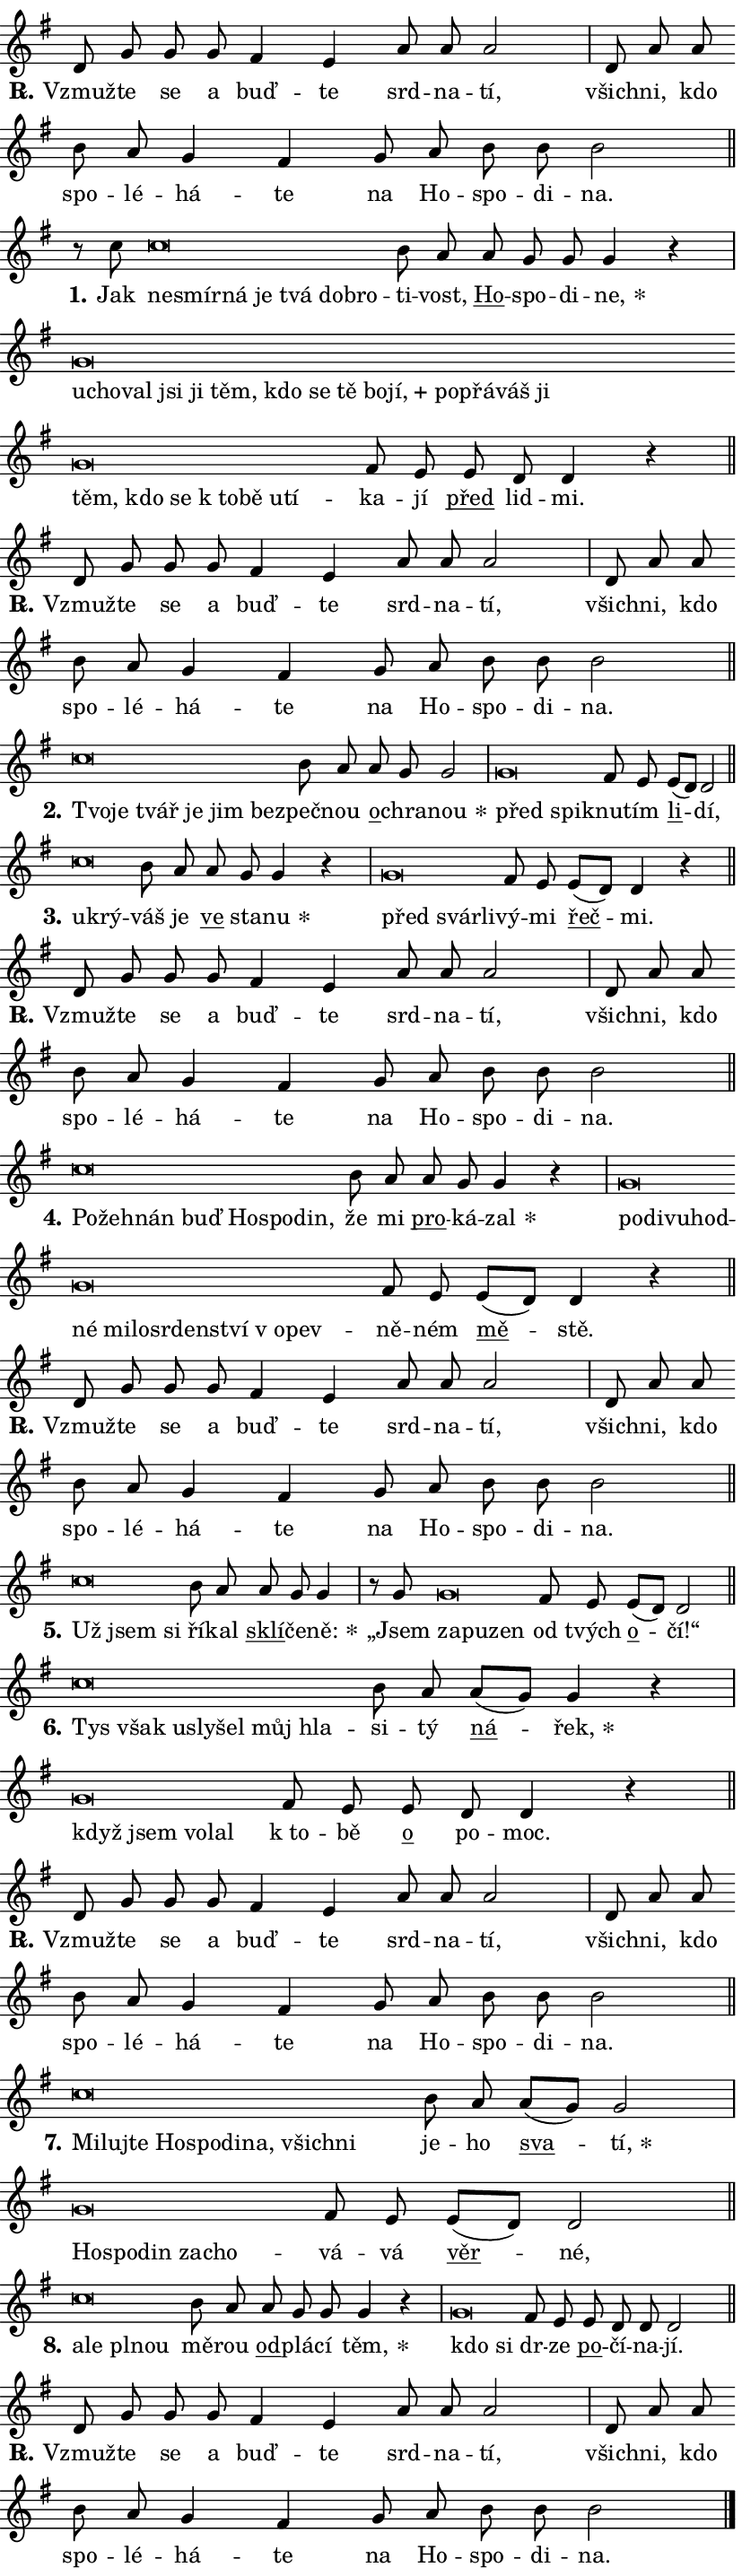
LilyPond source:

\version "2.24.0"
\header { tagline = "" }
\paper {
  indent = 0\cm
  top-margin = 0\cm
  right-margin = 0.13\cm % to fit lyric hyphens
  bottom-margin = 0\cm
  left-margin = 0\cm
  paper-width = 14\cm
  page-breaking = #ly:one-page-breaking
  system-system-spacing.basic-distance = #11
  score-system-spacing.basic-distance = #11
  ragged-last = ##f
}


%% Author: Thomas Morley
%% https://lists.gnu.org/archive/html/lilypond-user/2020-05/msg00002.html
#(define (line-position grob)
"Returns position of @var[grob} in current system:
   @code{'start}, if at first time-step
   @code{'end}, if at last time-step
   @code{'middle} otherwise
"
  (let* ((col (ly:item-get-column grob))
         (ln (ly:grob-object col 'left-neighbor))
         (rn (ly:grob-object col 'right-neighbor))
         (col-to-check-left (if (ly:grob? ln) ln col))
         (col-to-check-right (if (ly:grob? rn) rn col))
         (break-dir-left
           (and
             (ly:grob-property col-to-check-left 'non-musical #f)
             (ly:item-break-dir col-to-check-left)))
         (break-dir-right
           (and
             (ly:grob-property col-to-check-right 'non-musical #f)
             (ly:item-break-dir col-to-check-right))))
        (cond ((eqv? 1 break-dir-left) 'start)
              ((eqv? -1 break-dir-right) 'end)
              (else 'middle))))

#(define (tranparent-at-line-position vctor)
  (lambda (grob)
  "Relying on @code{line-position} select the relevant enry from @var{vctor}.
Used to determine transparency,"
    (case (line-position grob)
      ((end) (not (vector-ref vctor 0)))
      ((middle) (not (vector-ref vctor 1)))
      ((start) (not (vector-ref vctor 2))))))

noteHeadBreakVisibility =
#(define-music-function (break-visibility)(vector?)
"Makes @code{NoteHead}s transparent relying on @var{break-visibility}"
#{
  \override NoteHead.transparent =
    #(tranparent-at-line-position break-visibility)
#})

#(define delete-ledgers-for-transparent-note-heads
  (lambda (grob)
    "Reads whether a @code{NoteHead} is transparent.
If so this @code{NoteHead} is removed from @code{'note-heads} from
@var{grob}, which is supposed to be @code{LedgerLineSpanner}.
As a result ledgers are not printed for this @code{NoteHead}"
    (let* ((nhds-array (ly:grob-object grob 'note-heads))
           (nhds-list
             (if (ly:grob-array? nhds-array)
                 (ly:grob-array->list nhds-array)
                 '()))
           ;; Relies on the transparent-property being done before
           ;; Staff.LedgerLineSpanner.after-line-breaking is executed.
           ;; This is fragile ...
           (to-keep
             (remove
               (lambda (nhd)
                 (ly:grob-property nhd 'transparent #f))
               nhds-list)))
      ;; TODO find a better method to iterate over grob-arrays, similiar
      ;; to filter/remove etc for lists
      ;; For now rebuilt from scratch
      (set! (ly:grob-object grob 'note-heads)  '())
      (for-each
        (lambda (nhd)
          (ly:pointer-group-interface::add-grob grob 'note-heads nhd))
        to-keep))))

squashNotes = {
  \override NoteHead.X-extent = #'(-0.2 . 0.2)
  \override NoteHead.Y-extent = #'(-0.75 . 0)
  \override NoteHead.stencil =
    #(lambda (grob)
       (let ((pos (ly:grob-property grob 'staff-position)))
         (begin
           (if (< pos -7) (display "ERROR: Lower brevis then expected\n") (display ""))
           (if (<= pos -6) ly:text-interface::print ly:note-head::print))))
}
unSquashNotes = {
  \revert NoteHead.X-extent
  \revert NoteHead.Y-extent
  \revert NoteHead.stencil
}

hideNotes = \noteHeadBreakVisibility #begin-of-line-visible
unHideNotes = \noteHeadBreakVisibility #all-visible

% work-around for resetting accidentals
% https://lilypond.org/doc/v2.23/Documentation/notation/displaying-rhythms#unmetered-music
cadenzaMeasure = {
  \cadenzaOff
  \partial 1024 s1024
  \cadenzaOn
}

#(define-markup-command (accent layout props text) (markup?)
  "Underline accented syllable"
  (interpret-markup layout props
    #{\markup \override #'(offset . 4.3) \underline { #text }#}))

responsum = \markup \concat {
  "R" \hspace #-1.05 \path #0.1 #'((moveto 0 0.07) (lineto 0.9 0.8)) \hspace #0.05 "."
}

spaceSize = #0.6828661417322834 % exact space size for TeX Gyre Schola

\layout {
  \context {
    \Staff
    \remove "Time_signature_engraver"
    \override LedgerLineSpanner.after-line-breaking = #delete-ledgers-for-transparent-note-heads
  }
  \context {
    \Lyrics {
      \override LyricSpace.minimum-distance = \spaceSize
      \override LyricText.font-name = #"TeX Gyre Schola"
      \override LyricText.font-size = 1
      \override StanzaNumber.font-name = #"TeX Gyre Schola Bold"
      \override StanzaNumber.font-size = 1
    }
  }
  \context {
    \Score 
    \override NoteHead.text =
      #(lambda (grob) 
        (let ((pos (ly:grob-property grob 'staff-position)))
          #{\markup {
            \combine
              \halign #-0.55 \raise #(if (= pos -6) 0 0.5) \override #'(thickness . 2) \draw-line #'(3.2 . 0)
              \musicglyph "noteheads.sM1"
          }#}))
  }
}

% magnetic-lyrics.ily
%
%   written by
%     Jean Abou Samra <jean@abou-samra.fr>
%     Werner Lemberg <wl@gnu.org>
%
%   adapted by
%     Jiri Hon <jiri.hon@gmail.com>
%
% Version 2022-Apr-15

% https://www.mail-archive.com/lilypond-user@gnu.org/msg149350.html

#(define (Left_hyphen_pointer_engraver context)
   "Collect syllable-hyphen-syllable occurrences in lyrics and store
them in properties.  This engraver only looks to the left.  For
example, if the lyrics input is @code{foo -- bar}, it does the
following.

@itemize @bullet
@item
Set the @code{text} property of the @code{LyricHyphen} grob between
@q{foo} and @q{bar} to @code{foo}.

@item
Set the @code{left-hyphen} property of the @code{LyricText} grob with
text @q{foo} to the @code{LyricHyphen} grob between @q{foo} and
@q{bar}.
@end itemize

Use this auxiliary engraver in combination with the
@code{lyric-@/text::@/apply-@/magnetic-@/offset!} hook."
   (let ((hyphen #f)
         (text #f))
     (make-engraver
      (acknowledgers
       ((lyric-syllable-interface engraver grob source-engraver)
        (set! text grob)))
      (end-acknowledgers
       ((lyric-hyphen-interface engraver grob source-engraver)
        ;(when (not (grob::has-interface grob 'lyric-space-interface))
          (set! hyphen grob)));)
      ((stop-translation-timestep engraver)
       (when (and text hyphen)
         (ly:grob-set-object! text 'left-hyphen hyphen))
       (set! text #f)
       (set! hyphen #f)))))

#(define (lyric-text::apply-magnetic-offset! grob)
   "If the space between two syllables is less than the value in
property @code{LyricText@/.details@/.squash-threshold}, move the right
syllable to the left so that it gets concatenated with the left
syllable.

Use this function as a hook for
@code{LyricText@/.after-@/line-@/breaking} if the
@code{Left_@/hyphen_@/pointer_@/engraver} is active."
   (let ((hyphen (ly:grob-object grob 'left-hyphen #f)))
     (when hyphen
       (let ((left-text (ly:spanner-bound hyphen LEFT)))
         (when (grob::has-interface left-text 'lyric-syllable-interface)
           (let* ((common (ly:grob-common-refpoint grob left-text X))
                  (this-x-ext (ly:grob-extent grob common X))
                  (left-x-ext
                   (begin
                     ;; Trigger magnetism for left-text.
                     (ly:grob-property left-text 'after-line-breaking)
                     (ly:grob-extent left-text common X)))
                  ;; `delta` is the gap width between two syllables.
                  (delta (- (interval-start this-x-ext)
                            (interval-end left-x-ext)))
                  (details (ly:grob-property grob 'details))
                  (threshold (assoc-get 'squash-threshold details 0.2)))
             (when (< delta threshold)
               (let* (;; We have to manipulate the input text so that
                      ;; ligatures crossing syllable boundaries are not
                      ;; disabled.  For languages based on the Latin
                      ;; script this is essentially a beautification.
                      ;; However, for non-Western scripts it can be a
                      ;; necessity.
                      (lt (ly:grob-property left-text 'text))
                      (rt (ly:grob-property grob 'text))
                      (is-space (grob::has-interface hyphen 'lyric-space-interface))
                      (space (if is-space " " ""))
                      (extra-delta (if is-space spaceSize 0))
                      ;; Append new syllable.
                      (ltrt-space (if (and (string? lt) (string? rt))
                                (string-append lt space rt)
                                (make-concat-markup (list lt space rt))))
                      ;; Right-align `ltrt` to the right side.
                      (ltrt-space-markup (grob-interpret-markup
                               grob
                               (make-translate-markup
                                (cons (interval-length this-x-ext) 0)
                                (make-right-align-markup ltrt-space)))))
                 (begin
                   ;; Don't print `left-text`.
                   (ly:grob-set-property! left-text 'stencil #f)
                   ;; Set text and stencil (which holds all collected
                   ;; syllables so far) and shift it to the left.
                   (ly:grob-set-property! grob 'text ltrt-space)
                   (ly:grob-set-property! grob 'stencil ltrt-space-markup)
                   (ly:grob-translate-axis! grob (- (- delta extra-delta)) X))))))))))


#(define (lyric-hyphen::displace-bounds-first grob)
   ;; Make very sure this callback isn't triggered too early.
   (let ((left (ly:spanner-bound grob LEFT))
         (right (ly:spanner-bound grob RIGHT)))
     (ly:grob-property left 'after-line-breaking)
     (ly:grob-property right 'after-line-breaking)
     (ly:lyric-hyphen::print grob)))

squashThreshold = #0.4

\layout {
  \context {
    \Lyrics
    \consists #Left_hyphen_pointer_engraver
    \override LyricText.after-line-breaking =
      #lyric-text::apply-magnetic-offset!
    \override LyricHyphen.stencil = #lyric-hyphen::displace-bounds-first
    \override LyricText.details.squash-threshold = \squashThreshold
    \override LyricHyphen.minimum-distance = 0
    \override LyricHyphen.minimum-length = \squashThreshold
  }
}

squashText = \override LyricText.details.squash-threshold = 9999
unSquashText = \override LyricText.details.squash-threshold = \squashThreshold

leftText = \override LyricText.self-alignment-X = #LEFT
unLeftText = \revert LyricText.self-alignment-X

starOffset = #(lambda (grob) 
                (let ((x_offset (ly:self-alignment-interface::aligned-on-x-parent grob)))
                  (if (= x_offset 0) 0 (+ x_offset 1.2))))

star = #(define-music-function (syllable)(string?)
"Append star separator at the end of a syllable"
#{
  \once \override LyricText.X-offset = #starOffset
  \lyricmode { \markup {
    #syllable
    \override #'((font-name . "TeX Gyre Schola Bold")) \hspace #0.2 \lower #0.65 \larger "*"
  } }
#})

starAccent = #(define-music-function (syllable)(string?)
"Append star separator at the end of a syllable and make accent"
#{
  \once \override LyricText.X-offset = #starOffset
  \lyricmode { \markup {
    \accent #syllable
    \override #'((font-name . "TeX Gyre Schola Bold")) \hspace #0.2 \lower #0.65 \larger "*"
  } }
#})

breath = #(define-music-function (syllable)(string?)
"Append breathing indicator at the end of a syllable"
#{
  \lyricmode { \markup { #syllable "+" } }
#})

optionalBreath = #(define-music-function (syllable)(string?)
"Append optional breathing indicator at the end of a syllable"
#{
  \lyricmode { \markup { #syllable "(+)" } }
#})


\score {
    <<
        \new Voice = "melody" { \cadenzaOn \key g \major \relative { d'8 g g g fis4 e a8 a a2 \cadenzaMeasure \bar "|" d,8 a' a \bar "" b a \bar "" g4 fis \bar "" g8 a b b b2 \cadenzaMeasure \bar "||" \break } }
        \new Lyrics \lyricsto "melody" { \lyricmode { \set stanza = \responsum
Vzmuž -- te se a buď -- te srd -- na -- tí, všich -- ni, kdo spo -- lé -- há -- te na Ho -- spo -- di -- na. } }
    >>
    \layout {}
}

\score {
    <<
        \new Voice = "melody" { \cadenzaOn \key g \major \relative { r8 c''8 \squashNotes c\breve*1/16 \hideNotes \breve*1/16 \bar "" \breve*1/16 \bar "" \breve*1/16 \bar "" \breve*1/16 \bar "" \breve*1/16 \breve*1/16 \bar "" \unHideNotes \unSquashNotes b8 a \bar "" a g g g4 r \cadenzaMeasure \bar "|" \squashNotes g\breve*1/16 \hideNotes \breve*1/16 \bar "" \breve*1/16 \bar "" \breve*1/16 \bar "" \breve*1/16 \bar "" \breve*1/16 \bar "" \breve*1/16 \bar "" \breve*1/16 \bar "" \breve*1/16 \bar "" \breve*1/16 \bar "" \breve*1/16 \bar "" \breve*1/16 \bar "" \breve*1/16 \bar "" \breve*1/16 \bar "" \breve*1/16 \bar "" \breve*1/16 \bar "" \breve*1/16 \bar "" \breve*1/16 \bar "" \breve*1/16 \bar "" \breve*1/16 \bar "" \breve*1/16 \breve*1/16 \bar "" \unHideNotes \unSquashNotes fis8 e \bar "" e d d4 r \cadenzaMeasure \bar "||" \break } }
        \new Lyrics \lyricsto "melody" { \lyricmode { \set stanza = "1."
Jak \leftText ne -- \squashText smír -- ná je tvá dob -- ro -- \unLeftText \unSquashText ti -- vost, \markup \accent Ho -- spo -- di -- \star ne, \leftText u -- \squashText cho -- val jsi ji těm, kdo se tě bo -- \breath "jí," po -- přá -- váš ji těm, kdo se "k to" -- bě u -- tí -- \unLeftText \unSquashText ka -- jí \markup \accent před lid -- mi. } }
    >>
    \layout {}
}

\score {
    <<
        \new Voice = "melody" { \cadenzaOn \key g \major \relative { d'8 g g g fis4 e a8 a a2 \cadenzaMeasure \bar "|" d,8 a' a \bar "" b a \bar "" g4 fis \bar "" g8 a b b b2 \cadenzaMeasure \bar "||" \break } }
        \new Lyrics \lyricsto "melody" { \lyricmode { \set stanza = \responsum
Vzmuž -- te se a buď -- te srd -- na -- tí, všich -- ni, kdo spo -- lé -- há -- te na Ho -- spo -- di -- na. } }
    >>
    \layout {}
}

\score {
    <<
        \new Voice = "melody" { \cadenzaOn \key g \major \relative { \squashNotes c''\breve*1/16 \hideNotes \breve*1/16 \bar "" \breve*1/16 \bar "" \breve*1/16 \bar "" \breve*1/16 \breve*1/16 \bar "" \unHideNotes \unSquashNotes b8 a \bar "" a g g2 \cadenzaMeasure \bar "|" \squashNotes g\breve*1/16 \hideNotes \breve*1/16 \bar "" \unHideNotes \unSquashNotes fis8 e \bar "" e[( d)] d2 \cadenzaMeasure \bar "||" \break } }
        \new Lyrics \lyricsto "melody" { \lyricmode { \set stanza = "2."
\leftText Tvo -- \squashText je tvář je jim bez -- \unLeftText \unSquashText peč -- nou \markup \accent o -- chra -- \star nou \leftText před \squashText spik -- \unLeftText \unSquashText nu -- tím \markup \accent li -- dí, } }
    >>
    \layout {}
}

\score {
    <<
        \new Voice = "melody" { \cadenzaOn \key g \major \relative { \squashNotes c''\breve*1/16 \hideNotes \breve*1/16 \bar "" \unHideNotes \unSquashNotes b8 a \bar "" a g g4 r \cadenzaMeasure \bar "|" \squashNotes g\breve*1/16 \hideNotes \breve*1/16 \breve*1/16 \bar "" \unHideNotes \unSquashNotes fis8 e \bar "" e[( d)] d4 r \cadenzaMeasure \bar "||" \break } }
        \new Lyrics \lyricsto "melody" { \lyricmode { \set stanza = "3."
\leftText u -- \squashText krý -- \unLeftText \unSquashText váš je \markup \accent ve sta -- \star nu \leftText před \squashText svár -- li -- \unLeftText \unSquashText vý -- mi \markup \accent řeč -- mi. } }
    >>
    \layout {}
}

\score {
    <<
        \new Voice = "melody" { \cadenzaOn \key g \major \relative { d'8 g g g fis4 e a8 a a2 \cadenzaMeasure \bar "|" d,8 a' a \bar "" b a \bar "" g4 fis \bar "" g8 a b b b2 \cadenzaMeasure \bar "||" \break } }
        \new Lyrics \lyricsto "melody" { \lyricmode { \set stanza = \responsum
Vzmuž -- te se a buď -- te srd -- na -- tí, všich -- ni, kdo spo -- lé -- há -- te na Ho -- spo -- di -- na. } }
    >>
    \layout {}
}

\score {
    <<
        \new Voice = "melody" { \cadenzaOn \key g \major \relative { \squashNotes c''\breve*1/16 \hideNotes \breve*1/16 \bar "" \breve*1/16 \bar "" \breve*1/16 \bar "" \breve*1/16 \bar "" \breve*1/16 \breve*1/16 \bar "" \unHideNotes \unSquashNotes b8 a \bar "" a g g4 r \cadenzaMeasure \bar "|" \squashNotes g\breve*1/16 \hideNotes \breve*1/16 \bar "" \breve*1/16 \bar "" \breve*1/16 \bar "" \breve*1/16 \bar "" \breve*1/16 \bar "" \breve*1/16 \bar "" \breve*1/16 \bar "" \breve*1/16 \bar "" \breve*1/16 \bar "" \breve*1/16 \breve*1/16 \bar "" \unHideNotes \unSquashNotes fis8 e \bar "" e[( d)] d4 r \cadenzaMeasure \bar "||" \break } }
        \new Lyrics \lyricsto "melody" { \lyricmode { \set stanza = "4."
\leftText Po -- \squashText žeh -- nán buď Ho -- spo -- din, \unLeftText \unSquashText že mi \markup \accent pro -- ká -- \star zal \leftText po -- \squashText di -- vu -- hod -- né mi -- lo -- sr -- den -- ství "v o" -- pev -- \unLeftText \unSquashText ně -- ném \markup \accent mě -- stě. } }
    >>
    \layout {}
}

\score {
    <<
        \new Voice = "melody" { \cadenzaOn \key g \major \relative { d'8 g g g fis4 e a8 a a2 \cadenzaMeasure \bar "|" d,8 a' a \bar "" b a \bar "" g4 fis \bar "" g8 a b b b2 \cadenzaMeasure \bar "||" \break } }
        \new Lyrics \lyricsto "melody" { \lyricmode { \set stanza = \responsum
Vzmuž -- te se a buď -- te srd -- na -- tí, všich -- ni, kdo spo -- lé -- há -- te na Ho -- spo -- di -- na. } }
    >>
    \layout {}
}

\score {
    <<
        \new Voice = "melody" { \cadenzaOn \key g \major \relative { \squashNotes c''\breve*1/16 \hideNotes \breve*1/16 \breve*1/16 \bar "" \unHideNotes \unSquashNotes b8 a \bar "" a g g4 \cadenzaMeasure \bar "|" r8 g8 \squashNotes g\breve*1/16 \hideNotes \breve*1/16 \breve*1/16 \bar "" \unHideNotes \unSquashNotes fis8 e \bar "" e[( d)] d2 \cadenzaMeasure \bar "||" \break } }
        \new Lyrics \lyricsto "melody" { \lyricmode { \set stanza = "5."
\leftText Už \squashText jsem si \unLeftText \unSquashText ří -- kal \markup \accent sklí -- če -- \star ně: „Jsem \leftText za -- \squashText pu -- zen \unLeftText \unSquashText od tvých \markup \accent o -- čí!“ } }
    >>
    \layout {}
}

\score {
    <<
        \new Voice = "melody" { \cadenzaOn \key g \major \relative { \squashNotes c''\breve*1/16 \hideNotes \breve*1/16 \bar "" \breve*1/16 \bar "" \breve*1/16 \bar "" \breve*1/16 \bar "" \breve*1/16 \breve*1/16 \bar "" \unHideNotes \unSquashNotes b8 a \bar "" a[( g)] g4 r \cadenzaMeasure \bar "|" \squashNotes g\breve*1/16 \hideNotes \breve*1/16 \bar "" \breve*1/16 \breve*1/16 \bar "" \unHideNotes \unSquashNotes fis8 e \bar "" e d d4 r \cadenzaMeasure \bar "||" \break } }
        \new Lyrics \lyricsto "melody" { \lyricmode { \set stanza = "6."
\leftText Tys \squashText však u -- sly -- šel můj hla -- \unLeftText \unSquashText si -- tý \markup \accent ná -- \star řek, \leftText když \squashText jsem vo -- lal \unLeftText \unSquashText "k to" -- bě \markup \accent o po -- moc. } }
    >>
    \layout {}
}

\score {
    <<
        \new Voice = "melody" { \cadenzaOn \key g \major \relative { d'8 g g g fis4 e a8 a a2 \cadenzaMeasure \bar "|" d,8 a' a \bar "" b a \bar "" g4 fis \bar "" g8 a b b b2 \cadenzaMeasure \bar "||" \break } }
        \new Lyrics \lyricsto "melody" { \lyricmode { \set stanza = \responsum
Vzmuž -- te se a buď -- te srd -- na -- tí, všich -- ni, kdo spo -- lé -- há -- te na Ho -- spo -- di -- na. } }
    >>
    \layout {}
}

\score {
    <<
        \new Voice = "melody" { \cadenzaOn \key g \major \relative { \squashNotes c''\breve*1/16 \hideNotes \breve*1/16 \bar "" \breve*1/16 \bar "" \breve*1/16 \bar "" \breve*1/16 \bar "" \breve*1/16 \bar "" \breve*1/16 \bar "" \breve*1/16 \breve*1/16 \bar "" \unHideNotes \unSquashNotes b8 a \bar "" a[( g)] g2 \cadenzaMeasure \bar "|" \squashNotes g\breve*1/16 \hideNotes \breve*1/16 \bar "" \breve*1/16 \bar "" \breve*1/16 \breve*1/16 \bar "" \unHideNotes \unSquashNotes fis8 e \bar "" e[( d)] d2 \cadenzaMeasure \bar "||" \break } }
        \new Lyrics \lyricsto "melody" { \lyricmode { \set stanza = "7."
\leftText Mi -- \squashText luj -- te Ho -- spo -- di -- na, všich -- ni \unLeftText \unSquashText je -- ho \markup \accent sva -- \star tí, \leftText Ho -- \squashText spo -- din za -- cho -- \unLeftText \unSquashText vá -- vá \markup \accent věr -- né, } }
    >>
    \layout {}
}

\score {
    <<
        \new Voice = "melody" { \cadenzaOn \key g \major \relative { \squashNotes c''\breve*1/16 \hideNotes \breve*1/16 \bar "" \breve*1/16 \breve*1/16 \bar "" \unHideNotes \unSquashNotes b8 a \bar "" a g g g4 r \cadenzaMeasure \bar "|" \squashNotes g\breve*1/16 \hideNotes \breve*1/16 \bar "" \unHideNotes \unSquashNotes fis8 e \bar "" e d d d2 \cadenzaMeasure \bar "||" \break } }
        \new Lyrics \lyricsto "melody" { \lyricmode { \set stanza = "8."
\leftText a -- \squashText le pl -- nou \unLeftText \unSquashText mě -- rou \markup \accent od -- plá -- cí \star těm, \leftText kdo \squashText si \unLeftText \unSquashText dr -- ze \markup \accent po -- čí -- na -- jí. } }
    >>
    \layout {}
}

\score {
    <<
        \new Voice = "melody" { \cadenzaOn \key g \major \relative { d'8 g g g fis4 e a8 a a2 \cadenzaMeasure \bar "|" d,8 a' a \bar "" b a \bar "" g4 fis \bar "" g8 a b b b2 \cadenzaMeasure \bar "||" \break } \bar "|." }
        \new Lyrics \lyricsto "melody" { \lyricmode { \set stanza = \responsum
Vzmuž -- te se a buď -- te srd -- na -- tí, všich -- ni, kdo spo -- lé -- há -- te na Ho -- spo -- di -- na. } }
    >>
    \layout {}
}
